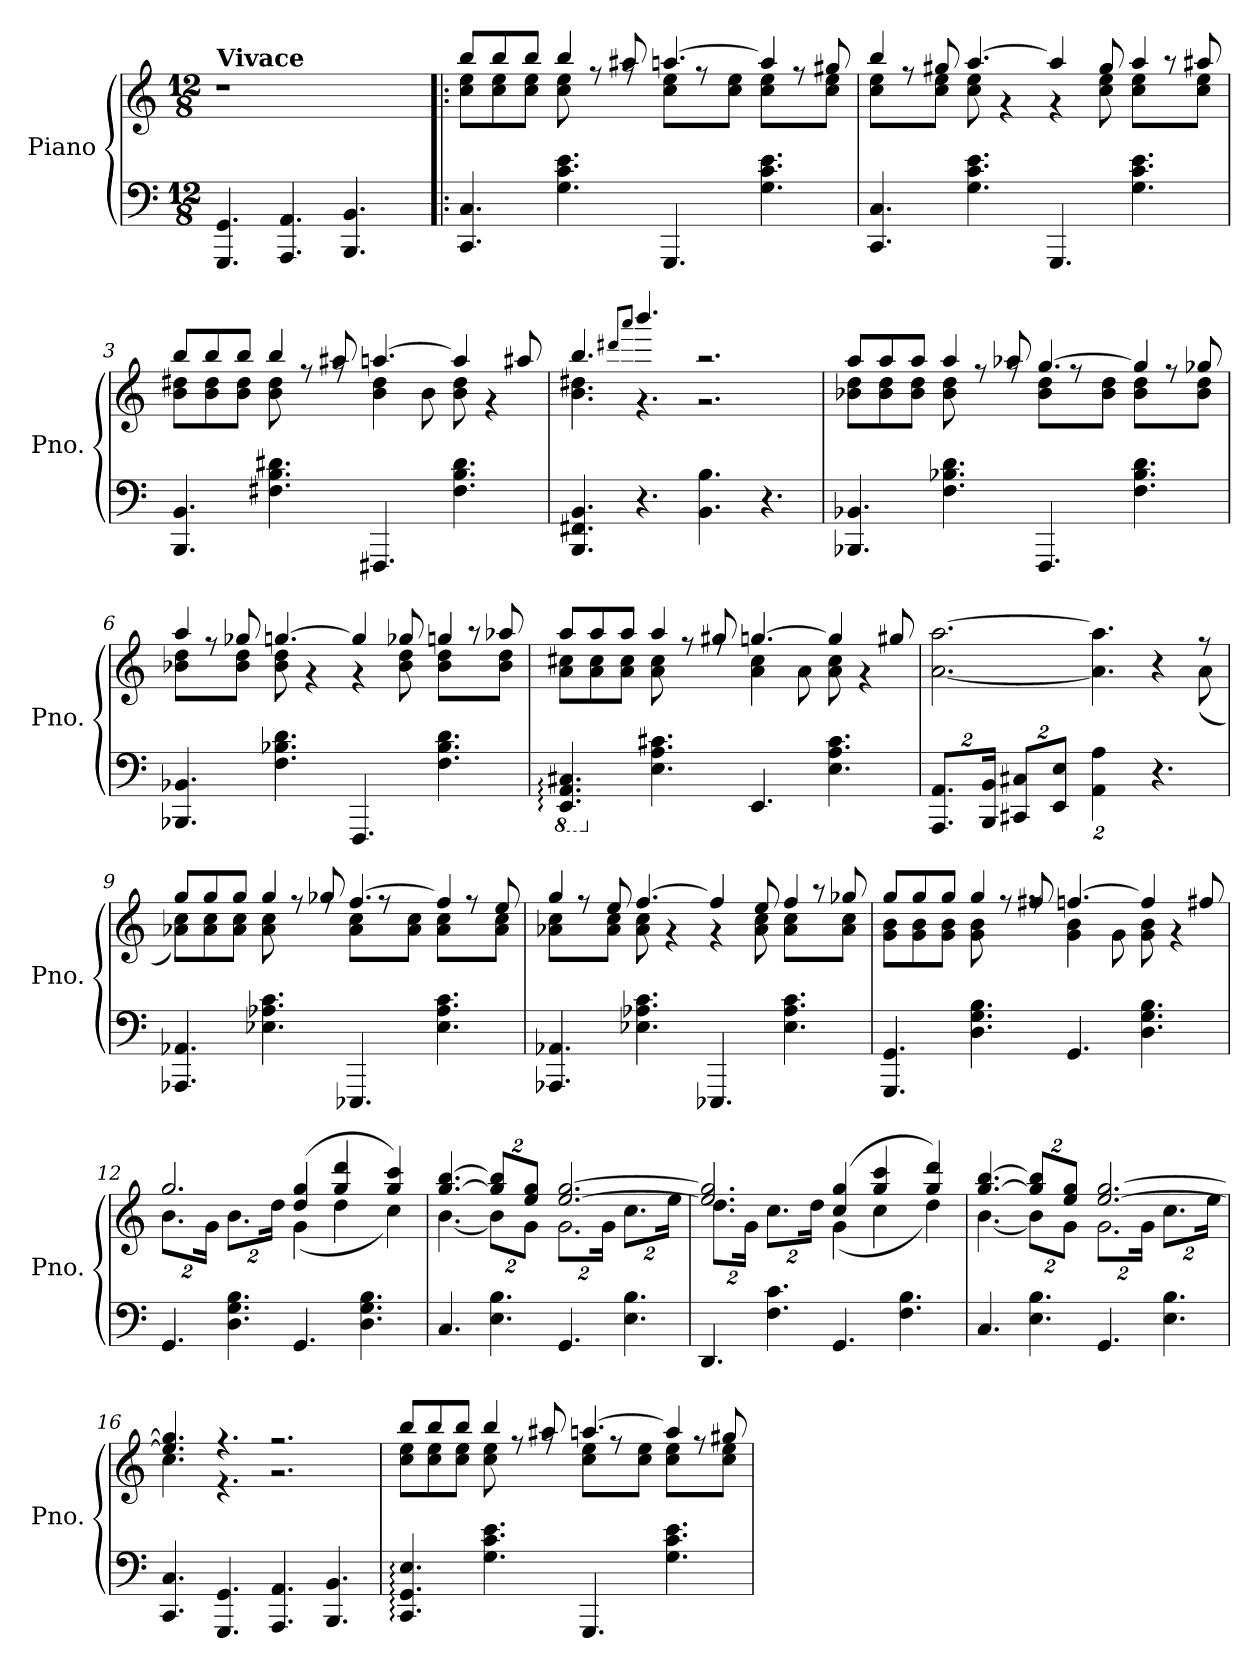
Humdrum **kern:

**kern	**kern
*part1	*part1
*staff2	*staff1
*I"Piano	*
*I'Pno.	*
*clefF4	*clefG2
*k[]	*k[]
*M12/8	*M12/8
=	=
!	!LO:TX:a:B:t=Vivace
4.GGG/ 4.GG/	1r
4.AAA/ 4.AA/	.
4.BBB/ 4.BB/	.
.	8ryy
=1!|:	=1!|:
*	*^
4.CC/ 4.C/	8bb/L	8cc\ 8ee\L
.	8bb/	8cc\ 8ee\
.	8bb/J	8cc\ 8ee\J
4.G\ 4.c\ 4.e\	4bb/	8cc\ 8ee\
.	.	8rff
.	8aa#X/	8rff
4.GGG/	[4.aan/	8cc\ 8ee\L
.	.	8rff
.	.	8cc\ 8ee\J
4.G\ 4.c\ 4.e\	4aa/]	8cc\ 8ee\L
.	.	8rff
.	8gg#X/	8cc\ 8ee\J
=2	=2	=2
4.CC/ 4.C/	4bb/	8cc\ 8ee\L
.	.	8rff
.	8gg#X/	8cc\ 8ee\J
4.G\ 4.c\ 4.e\	[4.aa/	8cc\ 8ee\
.	.	4r
4.GGG/	4aa/]	4r
.	8gg#/	8cc\ 8ee\
4.G\ 4.c\ 4.e\	4aa/	8cc\ 8ee\L
.	.	8raa
.	8aa#X/	8cc\ 8ee\J
!!LO:LB:g=z	!!
=3	=3	=3
4.BBB/ 4.BB/	8bb/L	8b\ 8dd#X\L
.	8bb/	8b\ 8dd#\
.	8bb/J	8b\ 8dd#\J
4.F#X\ 4.B\ 4.d#X\	4bb/	8b\ 8dd#\
.	.	8rff
.	8aa#X/	8rff
4.FFF#X/	[4.aan/	4b\ 4dd#\
.	.	8b\
4.F#\ 4.B\ 4.d#\	4aa/]	8b\ 8dd#\
.	.	4r
.	8aa#X/	.
=4	=4	=4
4.BBB/ 4.FF#X/ 4.BB/	4.bb/	4.b\ 4.dd#X\
.	8qddd#X/L	.
.	8qaaa/J	.
4.r	4.bbb/	4.r
4.BB\ 4.B\	2.r	2.r
4.r	.	.
=5	=5	=5
4.BBB-X/ 4.BB-X/	8aa/L	8b-X\ 8dd\L
.	8aa/	8b-\ 8dd\
.	8aa/J	8b-\ 8dd\J
4.F\ 4.B-X\ 4.d\	4aa/	8b-\ 8dd\
.	.	8rff
.	8aa-X/	8rff
4.FFF/	[4.gg/	8b-\ 8dd\L
.	.	8rff
.	.	8b-\ 8dd\J
4.F\ 4.B-\ 4.d\	4gg/]	8b-\ 8dd\L
.	.	8rff
.	8gg-X/	8b-\ 8dd\J
!!LO:LB:g=z	!!
=6	=6	=6
4.BBB-X/ 4.BB-X/	4aa/	8b-X\ 8dd\L
.	.	8rff
.	8gg-X/	8b-\ 8dd\J
4.F\ 4.B-X\ 4.d\	[4.ggn/	8b-\ 8dd\
.	.	4r
4.FFF/	4gg/]	4r
.	8gg-X/	8b-\ 8dd\
4.F\ 4.B-\ 4.d\	4ggn/	8b-\ 8dd\L
.	.	8raa
.	8aa-X/	8b-\ 8dd\J
=7	=7	=7
*8ba	*	*
4.EEE/: 4.AAA/: 4.CC#X/:	8aa/L	8a\ 8cc#X\L
.	8aa/	8a\ 8cc#\
.	8aa/J	8a\ 8cc#\J
*X8ba	*	*
4.E\ 4.A\ 4.c#X\	4aa/	8a\ 8cc#\
.	.	8rff
.	8gg#X/	8rff
4.EE/	[4.ggn/	4a\ 4cc#\
.	.	8a\
4.E\ 4.A\ 4.c#\	4gg/]	8a\ 8cc#\
.	.	4r
.	8gg#X/	.
=8	=8	=8
*Xbrackettup	*	*
16%3.AAA/ 16%3.AA/L	[2.a\ [2.aa\	4.ryy
32%3BBB/ 32%3BB/Jk	.	.
*	*v	*v
16%3CC#X/ 16%3C#X/L	.
16%3EE/ 16%3E/J	.
8%3AA\ 8%3A\	4.a\] 4.aa\]
4.r	4r
*	*^
.	8r	(<8a\
!!LO:LB:g=z	!!
=9	=9	=9
4.AAA-X/ 4.AA-X/	8gg/L	8a-X\ 8cc\L)
.	8gg/	8a-\ 8cc\
.	8gg/J	8a-\ 8cc\J
4.E-X\ 4.A-X\ 4.c\	4gg/	8a-\ 8cc\
.	.	8rff
.	8gg-X/	8rff
4.EEE-X/	[4.ff/	8a-\ 8cc\L
.	.	8rff
.	.	8a-\ 8cc\J
4.E-\ 4.A-\ 4.c\	4ff/]	8a-\ 8cc\L
.	.	8rff
.	8ee/	8a-\ 8cc\J
=10	=10	=10
4.AAA-X/ 4.AA-X/	4gg/	8a-X\ 8cc\L
.	.	8rff
.	8ee/	8a-\ 8cc\J
4.E-X\ 4.A-X\ 4.c\	[4.ff/	8a-\ 8cc\
.	.	4r
4.EEE-X/	4ff/]	4r
.	8ee/	8a-\ 8cc\
4.E-\ 4.A-\ 4.c\	4ff/	8a-\ 8cc\L
.	.	8raa
.	8gg-X/	8a-\ 8cc\J
=11	=11	=11
4.GGG/ 4.GG/	8gg/L	8g\ 8b\L
.	8gg/	8g\ 8b\
.	8gg/J	8g\ 8b\J
4.D\ 4.G\ 4.B\	4gg/	8g\ 8b\
.	.	8rff
.	8ff#X/	8rff
4.GG/	[4.ffn/	4g\ 4b\
.	.	8g\
4.D\ 4.G\ 4.B\	4ff/]	8g\ 8b\
.	.	4r
.	8ff#X/	.
!!LO:LB:g=z	!!
=12	=12	=12
*	*	*Xbrackettup
4.GG/	2.gg/	16%3.b\L
.	.	32%3g\Jk
4.D\ 4.G\ 4.B\	.	16%3.b\L
.	.	32%3dd\Jk
4.GG/	(>4dd/ 4gg/	(<4g\
.	4gg/ 4ddd/	4dd\
4.D\ 4.G\ 4.B\	.	.
.	4gg/ 4ccc/)	4cc\)
=13	=13	=13
4.C/	[4.gg/ [4.bb/	[4.b\
4.E\ 4.B\	16%3gg/] 16%3bb/]L	16%3b\L]
.	16%3ee/ 16%3gg/J	16%3g\J
!	!	!LO:N:head=open
4.GG/	[2.ee/ [2.gg/	16%3.g\L
.	.	32%3g\Jk
4.E\ 4.B\	.	16%3.cc\L
.	.	32%3ee\Jk
=14	=14	=14
4.DD/	2.ee/] 2.gg/]	16%3.dd\L
.	.	32%3g\Jk
4.F\ 4.c\	.	16%3.cc\L
.	.	32%3dd\Jk
4.GG/	(>4cc/ 4gg/	(<4g\
.	4gg/ 4ccc/	4cc\
4.F\ 4.B\	.	.
.	4gg/ 4ddd/)	4dd\)
=15	=15	=15
4.C/	[4.gg/ [4.bb/	[4.b\
4.E\ 4.B\	16%3gg/] 16%3bb/]L	16%3b\L]
.	16%3ee/ 16%3gg/J	16%3g\J
!	!	!LO:N:head=open
4.GG/	[2.ee/ [2.gg/	16%3.g\L
.	.	32%3g\Jk
4.E\ 4.B\	.	16%3.cc\L
.	.	32%3ee\Jk
=16	=16	=16
4.CC/ 4.C/	4.ee/] 4.gg/]	4.cc\
4.GGG/ 4.GG/	4.r	4.r
4.AAA/ 4.AA/	2.r	2.r
4.BBB/ 4.BB/	.	.
!!LO:PB:g=z	!!
=17	=17	=17
4.CC/: 4.GG/: 4.E/:	8bb/L	8cc\ 8ee\L
.	8bb/	8cc\ 8ee\
.	8bb/J	8cc\ 8ee\J
4.G\ 4.c\ 4.e\	4bb/	8cc\ 8ee\
.	.	8rff
.	8aa#X/	8rff
4.GGG/	[4.aan/	8cc\ 8ee\L
.	.	8rff
.	.	8cc\ 8ee\J
4.G\ 4.c\ 4.e\	4aa/]	8cc\ 8ee\L
.	.	8rff
.	8gg#X/	8cc\ 8ee\J
*	*v	*v
=	=
*-	*-
